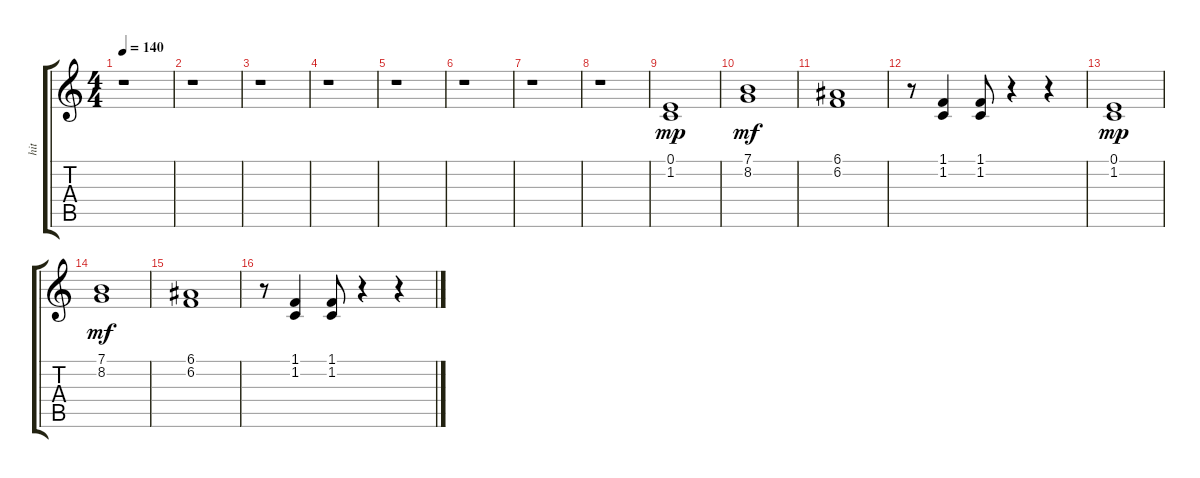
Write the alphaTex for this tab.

\track ("hit" "hit") {instrument orchestrahit}
\staff {score tabs}
\tuning (E4 B3 G3 D3 A2 E2) {hide}
\ts (4 4)
\tempo 140
\clef g2
\ks c
r.1{dy ff} |
r.1 |
r.1 |
r.1 |
r.1 |
r.1 |
r.1 |
r.1 |
(0.1 1.2).1{dy mp} |
(7.1 8.2).1{dy mf} |
(6.1 6.2).1 |
r.8 (1.1 1.2).4{balance 5} (1.1 1.2).8{balance 13} r.4 r.4 |
(0.1 1.2).1{dy mp} |
(7.1 8.2).1{dy mf} |
(6.1 6.2).1 |
r.8 (1.1 1.2).4{balance 5} (1.1 1.2).8{balance 13} r.4 r.4
